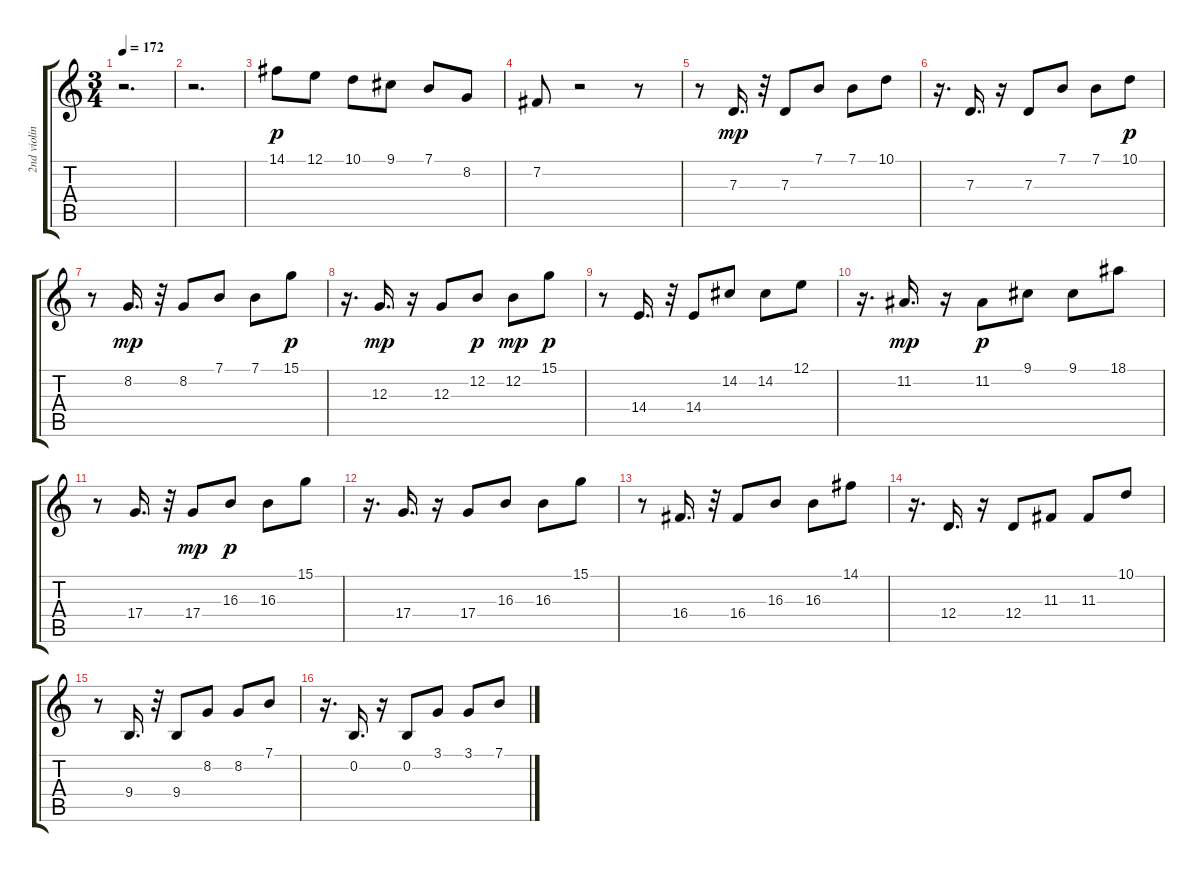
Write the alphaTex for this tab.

\track ("2nd violins" "2nd violin") {instrument stringensemble1}
\staff {score tabs}
\tuning (E4 B3 G3 D3 A2 E2) {hide}
\ts (3 4)
\tempo 172
\clef g2
\ks c
r.2{d dy p} |
r.2{d} |
14.1.8 12.1.8 10.1.8 9.1.8 7.1.8 8.2.8 |
7.2.8 r.2 r.8 |
r.8 7.3.16{d dy mp} r.32 7.3.8 7.1.8 7.1.8 10.1.8 |
r.16{d} 7.3.16{d} r.16 7.3.8 7.1.8 7.1.8 10.1.8{dy p} |
r.8 8.2.16{d dy mp} r.32 8.2.8 7.1.8 7.1.8 15.1.8{dy p} |
r.16{d} 12.3.16{d dy mp} r.16 12.3.8 12.2.8{dy p} 12.2.8{dy mp} 15.1.8{dy p} |
r.8 14.4.16{d} r.32 14.4.8 14.2.8 14.2.8 12.1.8 |
r.16{d} 11.2.16{d dy mp} r.16 11.2.8{dy p} 9.1.8 9.1.8 18.1.8 |
r.8 17.4.16{d} r.32 17.4.8{dy mp} 16.3.8{dy p} 16.3.8 15.1.8 |
r.16{d} 17.4.16{d} r.16 17.4.8 16.3.8 16.3.8 15.1.8 |
r.8 16.4.16{d} r.32 16.4.8 16.3.8 16.3.8 14.1.8 |
r.16{d} 12.4.16{d} r.16 12.4.8 11.3.8 11.3.8 10.1.8 |
r.8 9.4.16{d} r.32 9.4.8 8.2.8 8.2.8 7.1.8 |
r.16{d} 0.2.16{d} r.16 0.2.8 3.1.8 3.1.8 7.1.8
